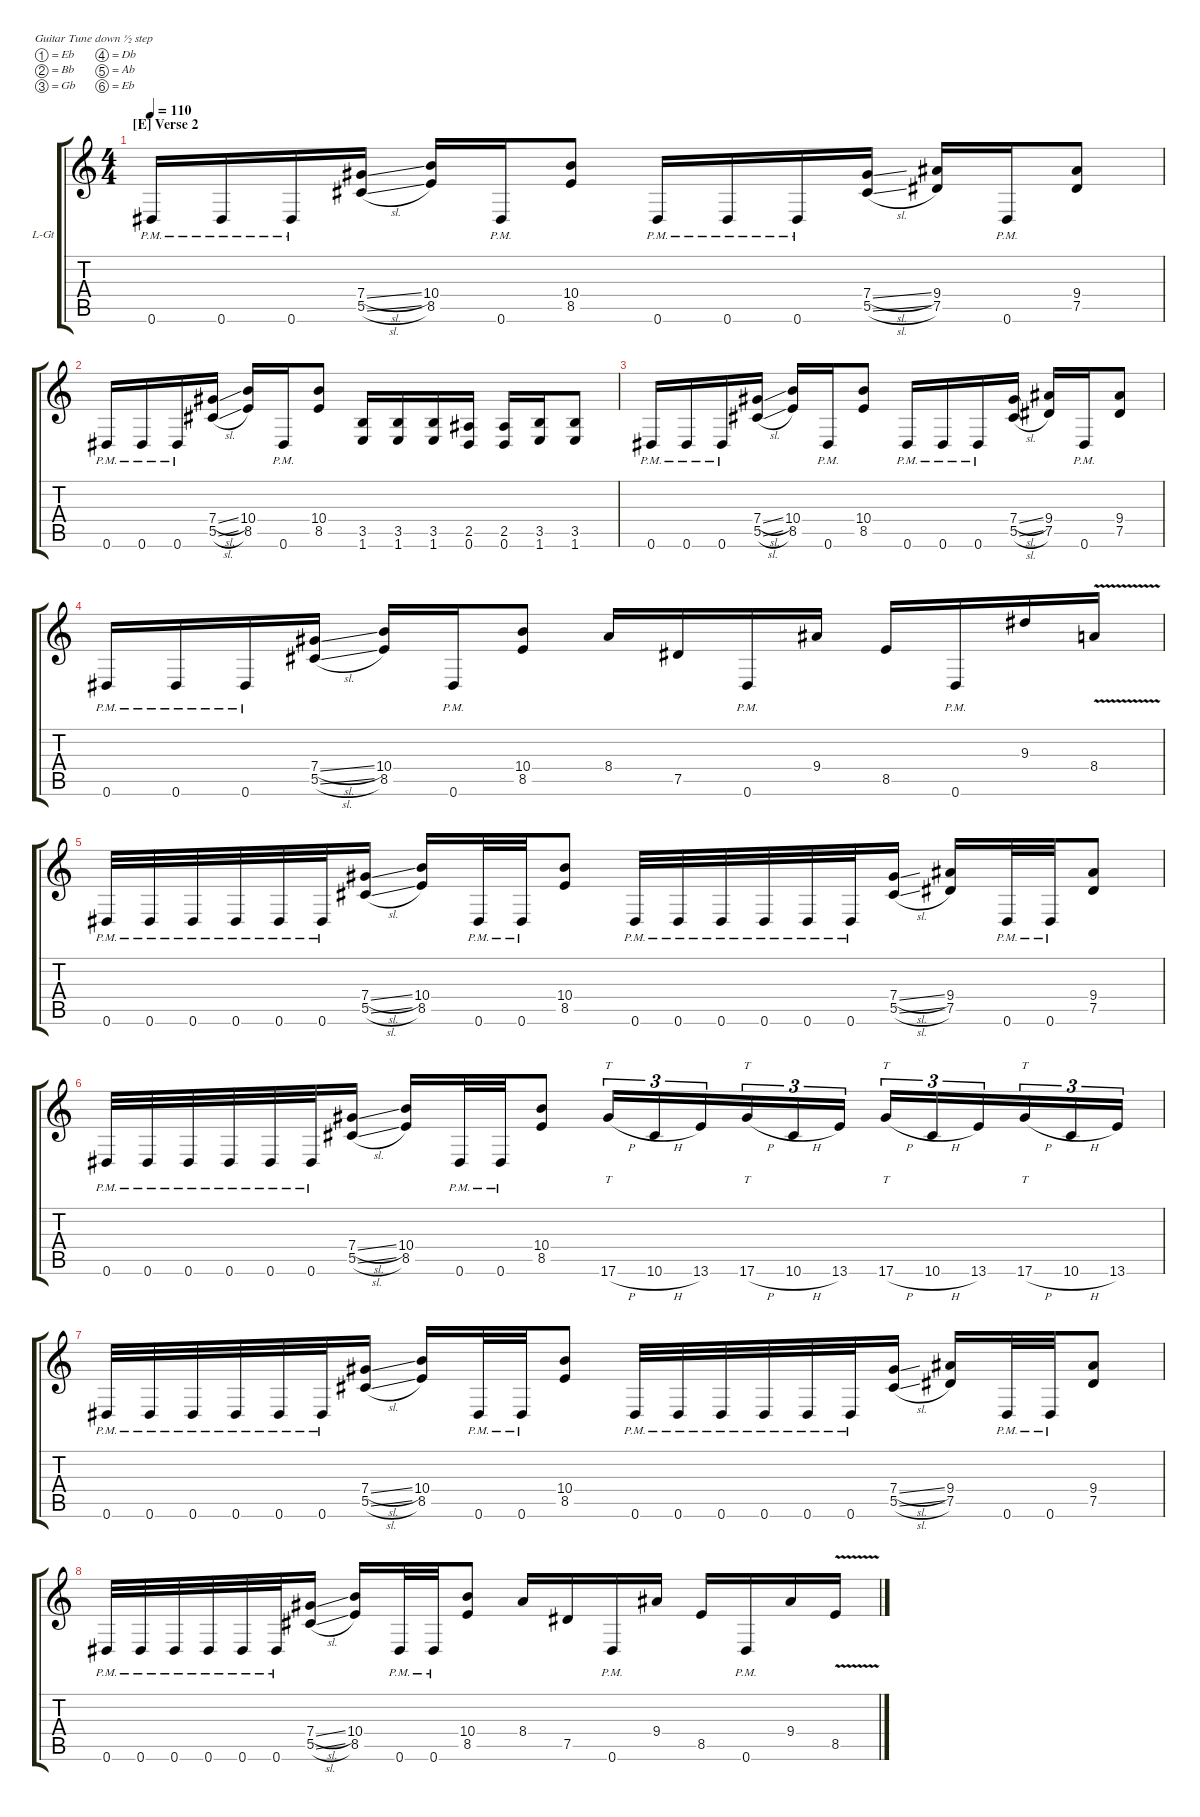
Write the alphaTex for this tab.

\hideDynamics
\bracketExtendMode groupsimilarinstruments
\firstSystemTrackNameOrientation horizontal
\otherSystemsTrackNameOrientation horizontal
\track ("David G. Àlvarez - Lead Guitar" "L-Gt") {instrument distortionguitar}
\staff {score tabs}
\tuning (Eb4 Bb3 Gb3 Db3 Ab2 Eb2)
\ts (4 4)
\section ("E" "Verse 2")
\tempo 110
\clef g2
\ks c
0.6{pm}.16{dy f} 0.6{pm}.16 0.6{pm}.16 (7.4{sl} 5.5{sl}).16 (10.4 8.5).16 0.6{pm}.16 (10.4 8.5).8 0.6{pm}.16 0.6{pm}.16 0.6{pm}.16 (7.4{sl} 5.5{sl}).16 (9.4 7.5).16 0.6{pm}.16 (9.4 7.5).8 |
0.6{pm}.16 0.6{pm}.16 0.6{pm}.16 (7.4{sl} 5.5{sl}).16 (10.4 8.5).16 0.6{pm}.16 (10.4 8.5).8 (3.5 1.6).16 (3.5 1.6).16 (3.5 1.6).16 (2.5 0.6).16 (2.5 0.6).16 (3.5 1.6).16 (3.5 1.6).8 |
\scale
0.527373 0.6{pm}.16 0.6{pm}.16 0.6{pm}.16 (7.4{sl} 5.5{sl}).16 (10.4 8.5).16 0.6{pm}.16 (10.4 8.5).8 0.6{pm}.16 0.6{pm}.16 0.6{pm}.16 (7.4{sl} 5.5{sl}).16 (9.4 7.5).16 0.6{pm}.16 (9.4 7.5).8 |
\scale
0.472699 0.6{pm}.16 0.6{pm}.16 0.6{pm}.16 (7.4{sl} 5.5{sl}).16 (10.4 8.5).16 0.6{pm}.16 (10.4 8.5).8 8.4.16 7.5.16 0.6{pm}.16 9.4.16 8.5.16 0.6{pm}.16 9.3.16 8.4{v}.16 |
0.6{pm}.32 0.6{pm}.32 0.6{pm}.32 0.6{pm}.32 0.6{pm}.32 0.6{pm}.32 (7.4{sl} 5.5{sl}).16 (10.4 8.5).16 0.6{pm}.32 0.6{pm}.32 (10.4 8.5).8 0.6{pm}.32 0.6{pm}.32 0.6{pm}.32 0.6{pm}.32 0.6{pm}.32 0.6{pm}.32 (7.4{sl} 5.5{sl}).16 (9.4 7.5).16 0.6{pm}.32 0.6{pm}.32 (9.4 7.5).8 |
0.6{pm}.32 0.6{pm}.32 0.6{pm}.32 0.6{pm}.32 0.6{pm}.32 0.6{pm}.32 (7.4{sl} 5.5{sl}).16 (10.4 8.5).16 0.6{pm}.32 0.6{pm}.32 (10.4 8.5).8 17.6{h}.16{tt tu (3 2)} 10.6{h}.16{tu (3 2)} 13.6.16{tu (3 2) beam merge} 17.6{h}.16{tt tu (3 2)} 10.6{h}.16{tu (3 2)} 13.6.16{tu (3 2)} 17.6{h}.16{tt tu (3 2)} 10.6{h}.16{tu (3 2)} 13.6.16{tu (3 2) beam merge} 17.6{h}.16{tt tu (3 2)} 10.6{h}.16{tu (3 2)} 13.6.16{tu (3 2)} |
0.6{pm}.32 0.6{pm}.32 0.6{pm}.32 0.6{pm}.32 0.6{pm}.32 0.6{pm}.32 (7.4{sl} 5.5{sl}).16 (10.4 8.5).16 0.6{pm}.32 0.6{pm}.32 (10.4 8.5).8 0.6{pm}.32 0.6{pm}.32 0.6{pm}.32 0.6{pm}.32 0.6{pm}.32 0.6{pm}.32 (7.4{sl} 5.5{sl}).16 (9.4 7.5).16 0.6{pm}.32 0.6{pm}.32 (9.4 7.5).8 |
0.6{pm}.32 0.6{pm}.32 0.6{pm}.32 0.6{pm}.32 0.6{pm}.32 0.6{pm}.32 (7.4{sl} 5.5{sl}).16 (10.4 8.5).16 0.6{pm}.32 0.6{pm}.32 (10.4 8.5).8 8.4.16 7.5.16 0.6{pm}.16 9.4.16 8.5.16 0.6{pm}.16 9.4.16 8.5{v}.16
